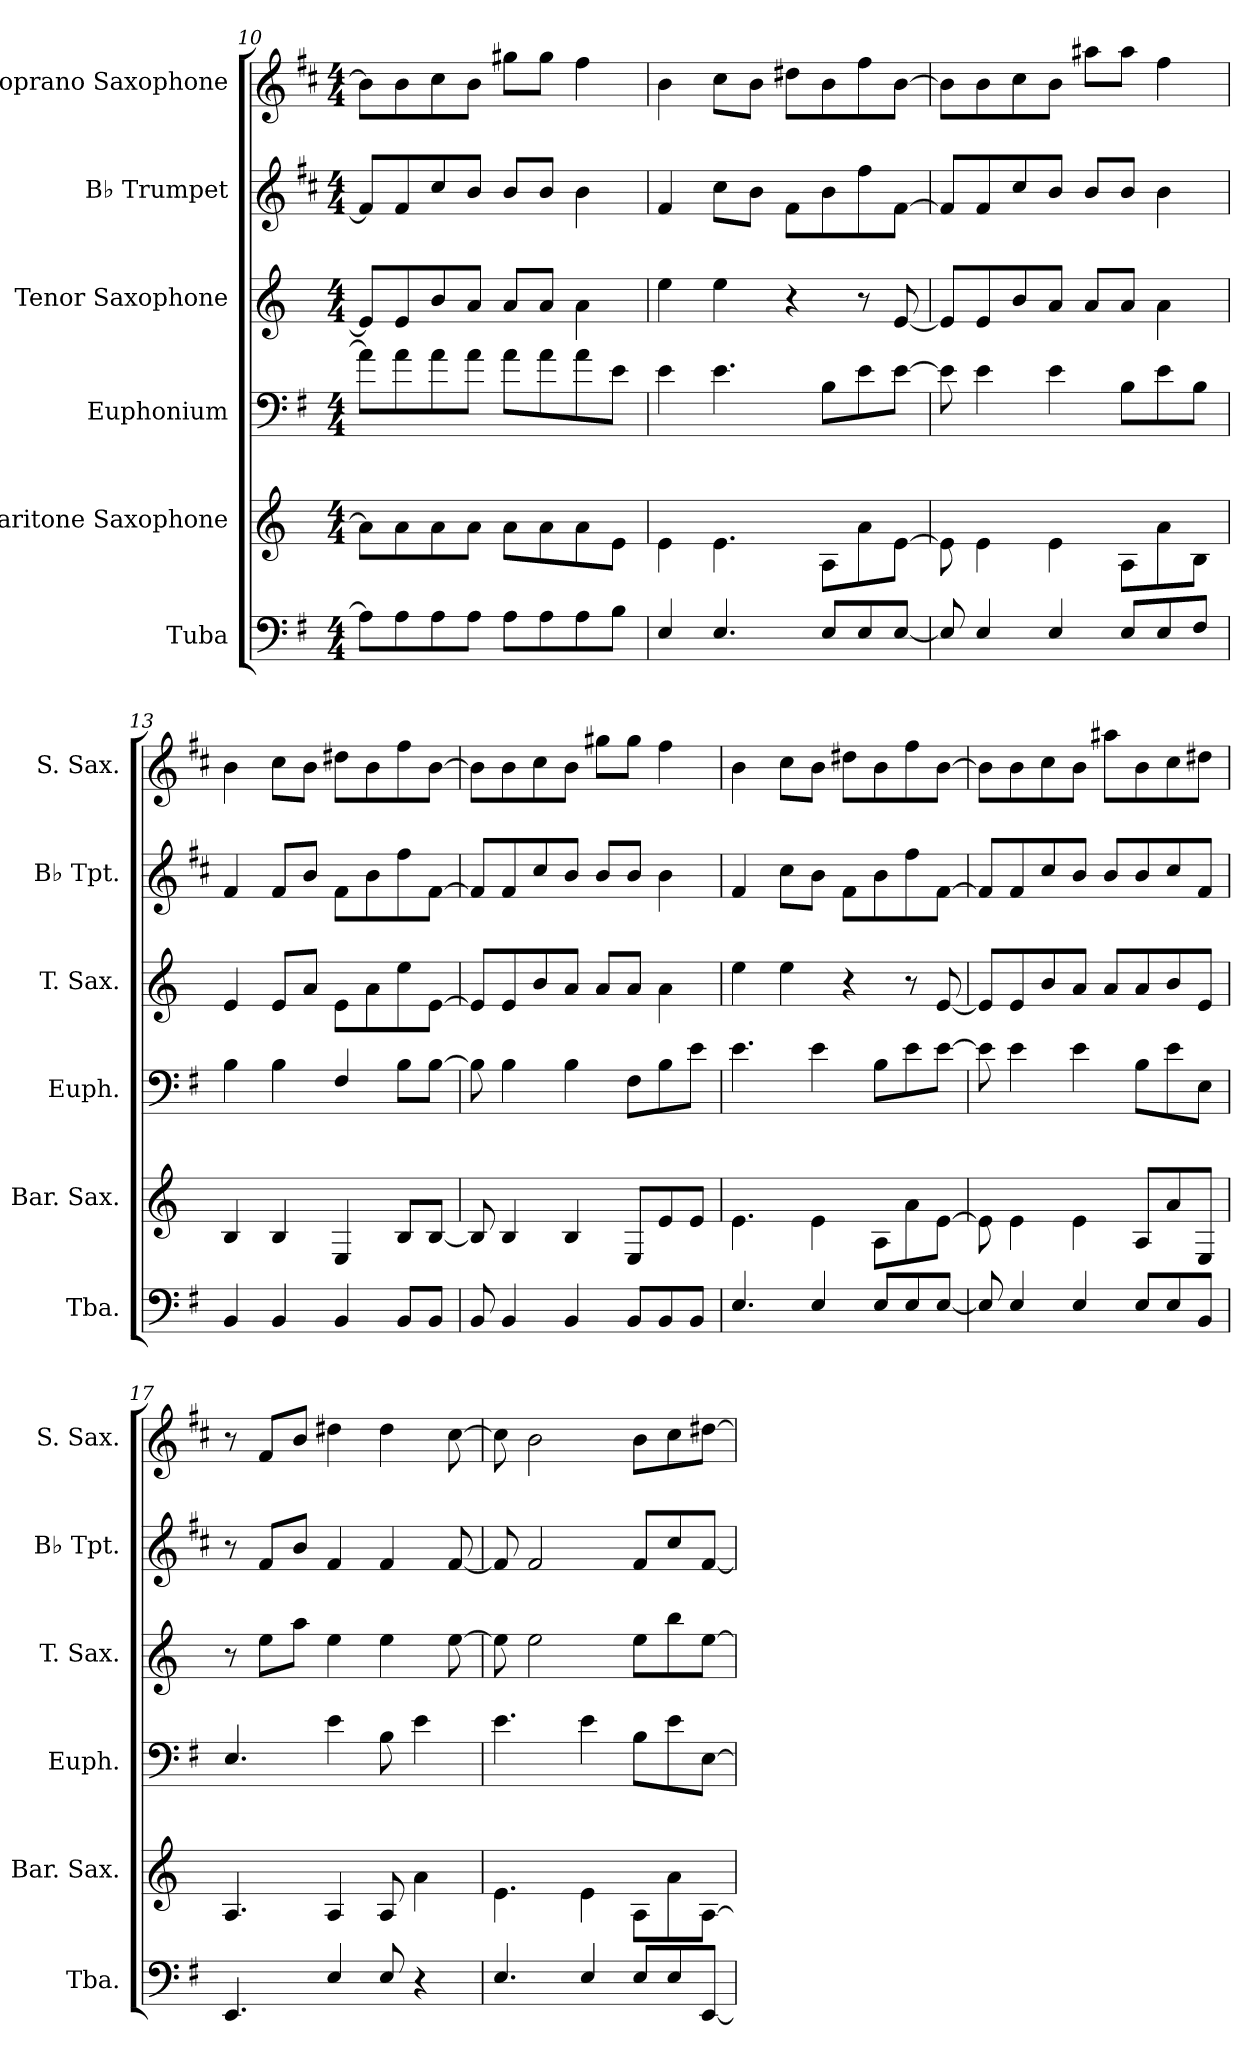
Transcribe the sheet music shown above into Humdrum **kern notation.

**kern	**kern	**kern	**kern	**kern	**kern
*part6	*part5	*part4	*part3	*part2	*part1
*staff6	*staff5	*staff4	*staff3	*staff2	*staff1
*I"Tuba	*I"Baritone Saxophone	*I"Euphonium	*I"Tenor Saxophone	*I"B♭ Trumpet	*I"Soprano Saxophone
*I'Tba.	*I'Bar. Sax.	*I'Euph.	*I'T. Sax.	*I'B♭ Tpt.	*I'S. Sax.
*clefF4	*clefG2	*clefF4	*clefG2	*clefG2	*clefG2
*ITrd4c7	*ITrd12c21	*ITrd4c7	*ITrd8c14	*ITrd1c2	*ITrd1c2
*k[]	*k[]	*k[]	*k[]	*k[]	*k[]
*M4/4	*M4/4	*M4/4	*M4/4	*M4/4	*M4/4
=10	=10	=10	=10	=10	=10
8D\L]	8A\L]	8d\L]	8E/L]	8e/L]	8a\L]
8D\	8A\	8d\	8E/	8e/	8a\
8D\	8A\	8d\	8B/	8b/	8b\
8D\J	8A\J	8d\J	8A/J	8a/J	8a\J
8D\L	8A\L	8d\L	8A/L	8a/L	8ff#X\L
8D\	8A\	8d\	8A/J	8a/J	8ff#\J
8D\	8A\	8d\	4A\	4a\	4ee\
8E\J	8E\J	8A\J	.	.	.
=11	=11	=11	=11	=11	=11
4AA/	4E\	4A\	4e\	4e/	4a\
4.AA/	4.E\	4.A\	4e\	8b\L	8b\L
.	.	.	.	8a\J	8a\J
.	.	.	4r	8e\L	8cc#X\L
8AA/L	8AA\L	8E\L	.	8a\	8a\
8AA/	8A\	8A\	8r	8ee\	8ee\
[8AA/J	[8E\J	[8A\J	[8E/	[8e\J	[8a\J
=12	=12	=12	=12	=12	=12
8AA/]	8E\]	8A\]	8E/L]	8e/L]	8a\L]
4AA/	4E\	4A\	8E/	8e/	8a\
.	.	.	8B/	8b/	8b\
4AA/	4E\	4A\	8A/J	8a/J	8a\J
.	.	.	8A/L	8a/L	8gg#X\L
8AA/L	8AA\L	8E\L	8A/J	8a/J	8gg#\J
8AA/	8A\	8A\	4A\	4a\	4ee\
8BB/J	8BB\J	8E\J	.	.	.
!!LO:PB:g=z
=13	=13	=13	=13	=13	=13
4EE/	4BB/	4E\	4E/	4e/	4a\
4EE/	4BB/	4E\	8E/L	8e/L	8b\L
.	.	.	8A/J	8a/J	8a\J
4EE/	4EE/	4BB/	8E\L	8e\L	8cc#X\L
.	.	.	8A\	8a\	8a\
8EE/L	8BB/L	8E\L	8e\	8ee\	8ee\
8EE/J	[8BB/J	[8E\J	[8E\J	[8e\J	[8a\J
=14	=14	=14	=14	=14	=14
8EE/	8BB/]	8E\]	8E/L]	8e/L]	8a\L]
4EE/	4BB/	4E\	8E/	8e/	8a\
.	.	.	8B/	8b/	8b\
4EE/	4BB/	4E\	8A/J	8a/J	8a\J
.	.	.	8A/L	8a/L	8ff#X\L
8EE/L	8EE/L	8BB\L	8A/J	8a/J	8ff#\J
8EE/	8E/	8E\	4A\	4a\	4ee\
8EE/J	8E/J	8A\J	.	.	.
=15	=15	=15	=15	=15	=15
4.AA/	4.E\	4.A\	4e\	4e/	4a\
.	.	.	4e\	8b\L	8b\L
4AA/	4E\	4A\	.	8a\J	8a\J
.	.	.	4r	8e\L	8cc#X\L
8AA/L	8AA\L	8E\L	.	8a\	8a\
8AA/	8A\	8A\	8r	8ee\	8ee\
[8AA/J	[8E\J	[8A\J	[8E/	[8e\J	[8a\J
=16	=16	=16	=16	=16	=16
8AA/]	8E\]	8A\]	8E/L]	8e/L]	8a\L]
4AA/	4E\	4A\	8E/	8e/	8a\
.	.	.	8B/	8b/	8b\
4AA/	4E\	4A\	8A/J	8a/J	8a\J
.	.	.	8A/L	8a/L	8gg#X\L
8AA/L	8AA/L	8E\L	8A/	8a/	8a\
8AA/	8A/	8A\	8B/	8b/	8b\
8EE/J	8EE/J	8AA\J	8E/J	8e/J	8cc#X\J
!!LO:LB:g=z
=17	=17	=17	=17	=17	=17
4.AAA/	4.AA/	4.AA/	8r	8r	8r
.	.	.	8e\L	8e/L	8e/L
.	.	.	8a\J	8a/J	8a/J
4AA/	4AA/	4A\	4e\	4e/	4cc#X\
8AA/	8AA/	8E\	4e\	4e/	4cc#\
4r	4A\	4A\	.	.	.
.	.	.	[8e\	[8e/	[8b\
=18	=18	=18	=18	=18	=18
4.AA/	4.E\	4.A\	8e\]	8e/]	8b\]
.	.	.	2e\	2e/	2a\
4AA/	4E\	4A\	.	.	.
8AA/L	8AA\L	8E\L	8e\L	8e/L	8a\L
8AA/	8A\	8A\	8b\	8b/	8b\
[8AAA/J	[8AA\J	[8AA\J	[8e\J	[8e/J	[8cc#X\J
=	=	=	=	=	=
*-	*-	*-	*-	*-	*-
